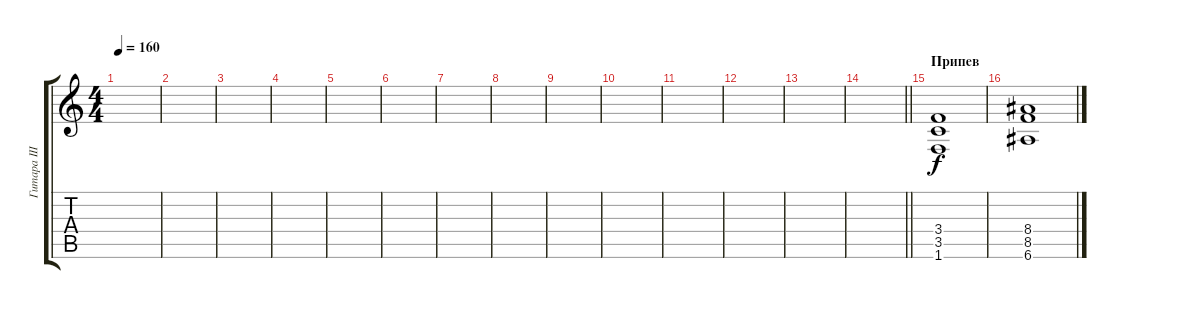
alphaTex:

\track ("Гитара III" "Гитара III") {instrument overdrivenguitar}
\staff {score tabs}
\tuning (E4 B3 G3 D3 A2 E2) {hide}
\ts (4 4)
\tempo 160
\clef g2
\ks c
|
|
|
|
|
|
|
|
|
|
|
|
|
\barLineRight lightlight
|
\section ("" "Припев")
(3.4 3.5 1.6).1 |
(8.4 8.5 6.6).1
